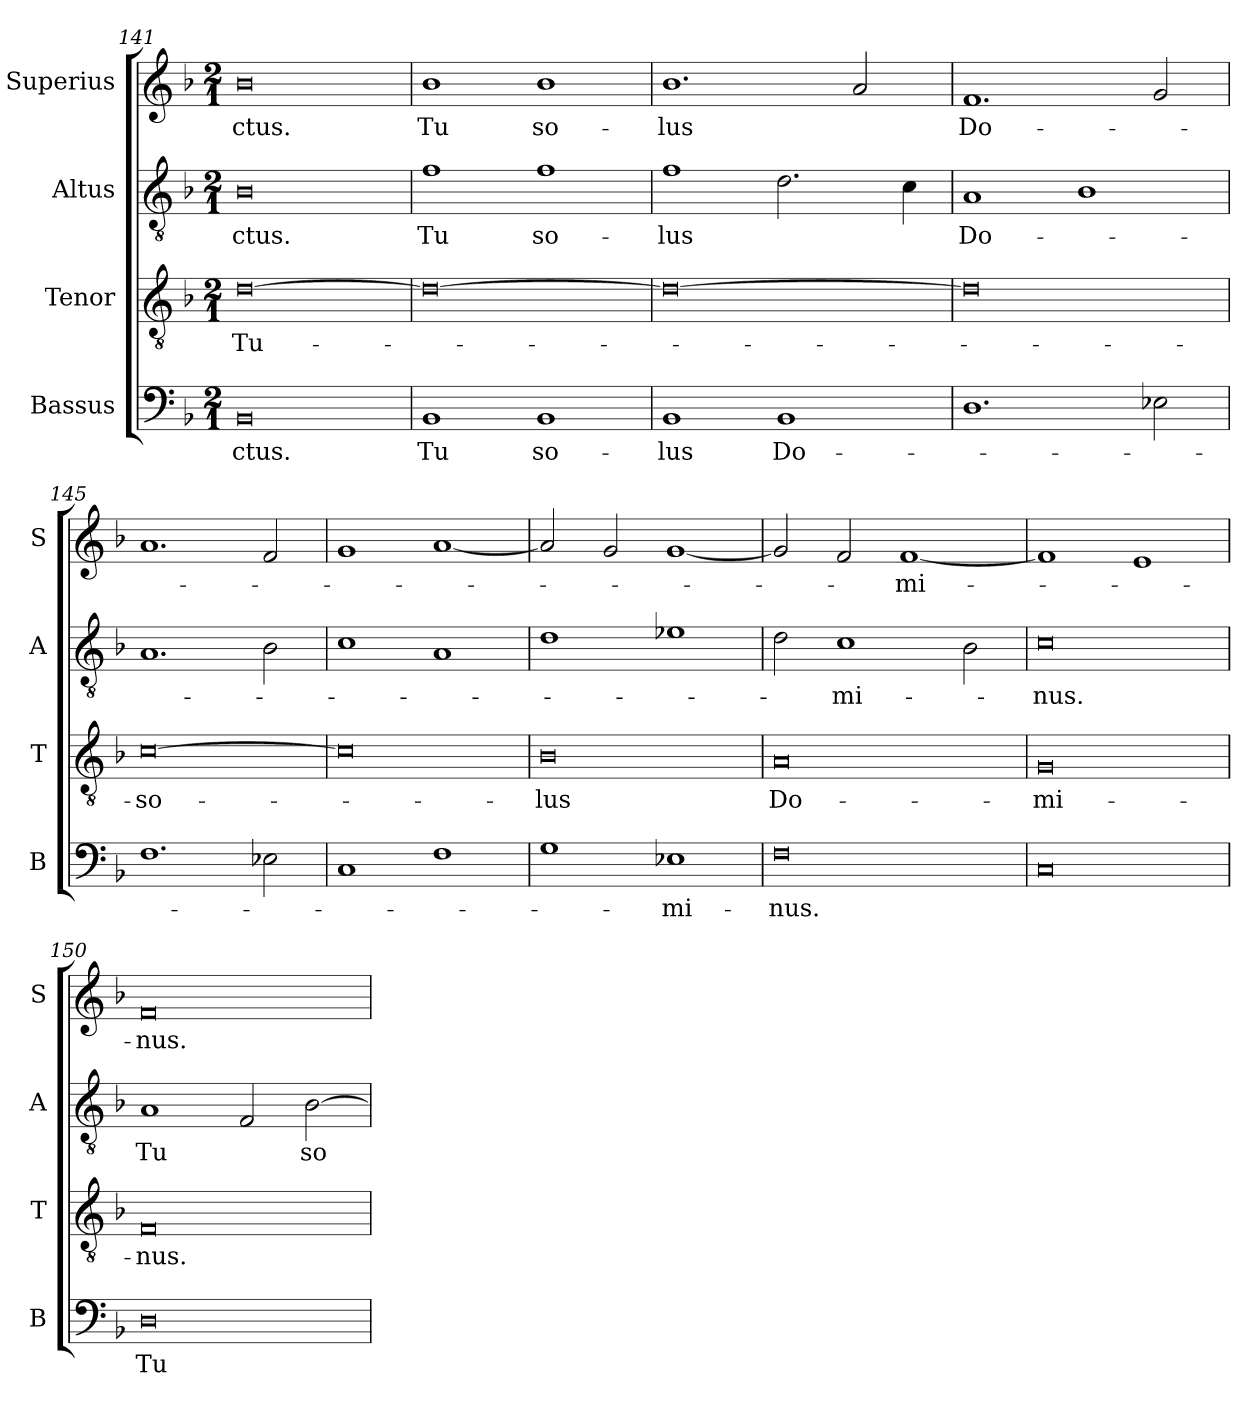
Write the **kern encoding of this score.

**kern	**text	**kern	**text	**kern	**text	**kern	**text
*part4	*part4	*part3	*part3	*part2	*part2	*part1	*part1
*staff4	*staff4	*staff3	*staff3	*staff2	*staff2	*staff1	*staff1
*I"Bassus	*	*I"Tenor	*	*I"Altus	*	*I"Superius	*
*I'B	*	*I'T	*	*I'A	*	*I'S	*
*clefF4	*	*clefGv2	*	*clefGv2	*	*clefG2	*
*k[b-]	*	*k[b-]	*	*k[b-]	*	*k[b-]	*
*M2/1	*	*M2/1	*	*M2/1	*	*M2/1	*
=141	=141	=141	=141	=141	=141	=141	=141
0BB-	-ctus.	[0d	Tu-	0B-	-ctus.	0b-	-ctus.
=142	=142	=142	=142	=142	=142	=142	=142
1BB-	Tu	0d_	.	1f	Tu	1b-	Tu
1BB-	so-	.	.	1f	so-	1b-	so-
=143	=143	=143	=143	=143	=143	=143	=143
1BB-	-lus	0d_	.	1f	-lus	1.b-	-lus
1BB-	Do-	.	.	2.d	.	.	.
.	.	.	.	.	.	2a	.
.	.	.	.	4c	.	.	.
=144	=144	=144	=144	=144	=144	=144	=144
1.D	.	0d]	.	1A	Do-	1.f	Do-
.	.	.	.	1B-	.	.	.
2E-X	.	.	.	.	.	2g	.
=145	=145	=145	=145	=145	=145	=145	=145
1.F	.	[0c	-so-	1.A	.	1.a	.
2E-X	.	.	.	2B-	.	2f	.
=146	=146	=146	=146	=146	=146	=146	=146
1C	.	0c]	.	1c	.	1g	.
1F	.	.	.	1A	.	[1a	.
=147	=147	=147	=147	=147	=147	=147	=147
1G	.	0B-	-lus	1d	.	2a]	.
.	.	.	.	.	.	2g	.
1E-X	-mi-	.	.	1e-X	.	[1g	.
=148	=148	=148	=148	=148	=148	=148	=148
0F	-nus.	0A	Do-	2d	.	2g]	.
.	.	.	.	1c	-mi-	2f	.
.	.	.	.	.	.	[1f	-mi-
.	.	.	.	2B-	.	.	.
=149	=149	=149	=149	=149	=149	=149	=149
0C	.	0G	-mi-	0c	-nus.	1f]	.
.	.	.	.	.	.	1e	.
=150	=150	=150	=150	=150	=150	=150	=150
0D	Tu	0F	-nus.	1A	Tu	0f	-nus.
.	.	.	.	2F	.	.	.
.	.	.	.	[2B-	so-	.	.
=	=	=	=	=	=	=	=
*-	*-	*-	*-	*-	*-	*-	*-
